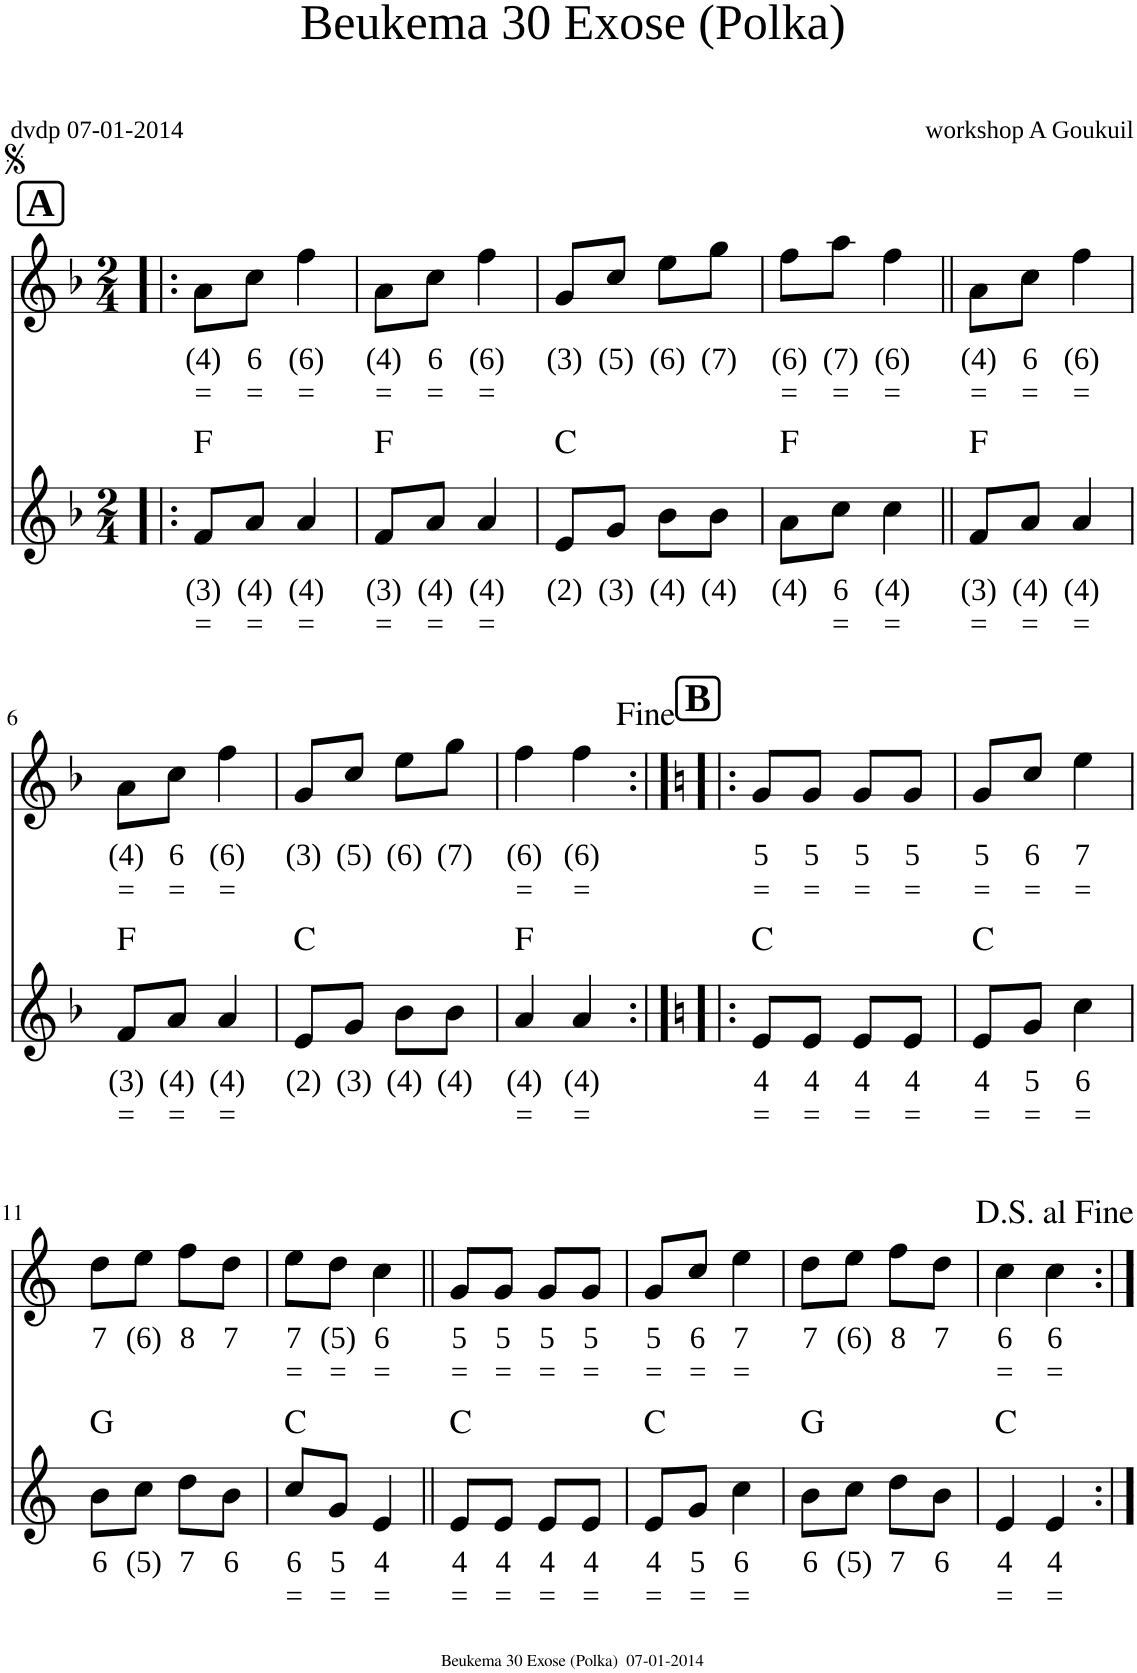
**kern	**text	**text	**harte	**kern	**text	**text
*part2	*part2	*part2	*part2	*part1	*part1	*part1
*staff2	*staff2	*staff2	*	*staff1	*staff1	*staff1
*I"Voice	*	*	*	*I"Voice	*	*
*clefG2	*	*	*	*clefG2	*	*
*k[b-]	*	*	*	*k[b-]	*	*
*M2/4	*	*	*	*M2/4	*	*
!!LO:REH:place=s1:a:B:cj:fs=14:t=A
=1!|:	=1!|:	=1!|:	=1!|:	=1!|:	=1!|:	=1!|:
!	!LO:LY:b	!LO:LY:b	!	!	!LO:LY:b	!LO:LY:b
8f/L	(3)	=	F:maj	8a\L	(4)	=
!	!LO:LY:b	!LO:LY:b	!	!	!LO:LY:b	!LO:LY:b
8a/J	(4)	=	.	8cc\J	6	=
!	!LO:LY:b	!LO:LY:b	!	!	!LO:LY:b	!LO:LY:b
4a/	(4)	=	.	4ff\	(6)	=
=2	=2	=2	=2	=2	=2	=2
!	!LO:LY:b	!LO:LY:b	!	!	!LO:LY:b	!LO:LY:b
8f/L	(3)	=	F:maj	8a\L	(4)	=
!	!LO:LY:b	!LO:LY:b	!	!	!LO:LY:b	!LO:LY:b
8a/J	(4)	=	.	8cc\J	6	=
!	!LO:LY:b	!LO:LY:b	!	!	!LO:LY:b	!LO:LY:b
4a/	(4)	=	.	4ff\	(6)	=
=3	=3	=3	=3	=3	=3	=3
!	!LO:LY:b	!	!	!	!LO:LY:b	!
8e/L	(2)	.	C:maj	8g/L	(3)	.
!	!LO:LY:b	!	!	!	!LO:LY:b	!
8g/J	(3)	.	.	8cc/J	(5)	.
!	!LO:LY:b	!	!	!	!LO:LY:b	!
8b-\L	(4)	.	.	8ee\L	(6)	.
!	!LO:LY:b	!	!	!	!LO:LY:b	!
8b-\J	(4)	.	.	8gg\J	(7)	.
=4	=4	=4	=4	=4	=4	=4
!	!LO:LY:b	!	!	!	!LO:LY:b	!LO:LY:b
8a\L	(4)	.	F:maj	8ff\L	(6)	=
!	!LO:LY:b	!LO:LY:b	!	!	!LO:LY:b	!LO:LY:b
8cc\J	6	=	.	8aa\J	(7)	=
!	!LO:LY:b	!LO:LY:b	!	!	!LO:LY:b	!LO:LY:b
4cc\	(4)	=	.	4ff\	(6)	=
=5||	=5||	=5||	=5||	=5||	=5||	=5||
!	!LO:LY:b	!LO:LY:b	!	!	!LO:LY:b	!LO:LY:b
8f/L	(3)	=	F:maj	8a\L	(4)	=
!	!LO:LY:b	!LO:LY:b	!	!	!LO:LY:b	!LO:LY:b
8a/J	(4)	=	.	8cc\J	6	=
!	!LO:LY:b	!LO:LY:b	!	!	!LO:LY:b	!LO:LY:b
4a/	(4)	=	.	4ff\	(6)	=
!!LO:LB:g=z
=6	=6	=6	=6	=6	=6	=6
!	!LO:LY:b	!LO:LY:b	!	!	!LO:LY:b	!LO:LY:b
8f/L	(3)	=	F:maj	8a\L	(4)	=
!	!LO:LY:b	!LO:LY:b	!	!	!LO:LY:b	!LO:LY:b
8a/J	(4)	=	.	8cc\J	6	=
!	!LO:LY:b	!LO:LY:b	!	!	!LO:LY:b	!LO:LY:b
4a/	(4)	=	.	4ff\	(6)	=
=7	=7	=7	=7	=7	=7	=7
!	!LO:LY:b	!	!	!	!LO:LY:b	!
8e/L	(2)	.	C:maj	8g/L	(3)	.
!	!LO:LY:b	!	!	!	!LO:LY:b	!
8g/J	(3)	.	.	8cc/J	(5)	.
!	!LO:LY:b	!	!	!	!LO:LY:b	!
8b-\L	(4)	.	.	8ee\L	(6)	.
!	!LO:LY:b	!	!	!	!LO:LY:b	!
8b-\J	(4)	.	.	8gg\J	(7)	.
=8	=8	=8	=8	=8	=8	=8
!	!LO:LY:b	!LO:LY:b	!	!	!LO:LY:b	!LO:LY:b
4a/	(4)	=	F:maj	4ff\	(6)	=
!	!LO:LY:b	!LO:LY:b	!	!	!LO:LY:b	!LO:LY:b
4a/	(4)	=	.	4ff\	(6)	=
!!LO:REH:place=s1:a:B:cj:fs=14:t=B
=9:|!|:	=9:|!|:	=9:|!|:	=9:|!|:	=9:|!|:	=9:|!|:	=9:|!|:
*k[]	*	*	*	*k[]	*	*
!	!LO:LY:b	!LO:LY:b	!	!	!LO:LY:b	!LO:LY:b
8e/L	4	=	C:maj	8g/L	5	=
!	!LO:LY:b	!LO:LY:b	!	!	!LO:LY:b	!LO:LY:b
8e/J	4	=	.	8g/J	5	=
!	!LO:LY:b	!LO:LY:b	!	!	!LO:LY:b	!LO:LY:b
8e/L	4	=	.	8g/L	5	=
!	!LO:LY:b	!LO:LY:b	!	!	!LO:LY:b	!LO:LY:b
8e/J	4	=	.	8g/J	5	=
=10	=10	=10	=10	=10	=10	=10
!	!LO:LY:b	!LO:LY:b	!	!	!LO:LY:b	!LO:LY:b
8e/L	4	=	C:maj	8g/L	5	=
!	!LO:LY:b	!LO:LY:b	!	!	!LO:LY:b	!LO:LY:b
8g/J	5	=	.	8cc/J	6	=
!	!LO:LY:b	!LO:LY:b	!	!	!LO:LY:b	!LO:LY:b
4cc\	6	=	.	4ee\	7	=
!!LO:LB:g=z
=11	=11	=11	=11	=11	=11	=11
!	!LO:LY:b	!	!	!	!LO:LY:b	!
8b\L	6	.	G:maj	8dd\L	7	.
!	!LO:LY:b	!	!	!	!LO:LY:b	!
8cc\J	(5)	.	.	8ee\J	(6)	.
!	!LO:LY:b	!	!	!	!LO:LY:b	!
8dd\L	7	.	.	8ff\L	8	.
!	!LO:LY:b	!	!	!	!LO:LY:b	!
8b\J	6	.	.	8dd\J	7	.
=12	=12	=12	=12	=12	=12	=12
!	!LO:LY:b	!LO:LY:b	!	!	!LO:LY:b	!LO:LY:b
8cc/L	6	=	C:maj	8ee\L	7	=
!	!LO:LY:b	!LO:LY:b	!	!	!LO:LY:b	!LO:LY:b
8g/J	5	=	.	8dd\J	(5)	=
!	!LO:LY:b	!LO:LY:b	!	!	!LO:LY:b	!LO:LY:b
4e/	4	=	.	4cc\	6	=
=13||	=13||	=13||	=13||	=13||	=13||	=13||
!	!LO:LY:b	!LO:LY:b	!	!	!LO:LY:b	!LO:LY:b
8e/L	4	=	C:maj	8g/L	5	=
!	!LO:LY:b	!LO:LY:b	!	!	!LO:LY:b	!LO:LY:b
8e/J	4	=	.	8g/J	5	=
!	!LO:LY:b	!LO:LY:b	!	!	!LO:LY:b	!LO:LY:b
8e/L	4	=	.	8g/L	5	=
!	!LO:LY:b	!LO:LY:b	!	!	!LO:LY:b	!LO:LY:b
8e/J	4	=	.	8g/J	5	=
=14	=14	=14	=14	=14	=14	=14
!	!LO:LY:b	!LO:LY:b	!	!	!LO:LY:b	!LO:LY:b
8e/L	4	=	C:maj	8g/L	5	=
!	!LO:LY:b	!LO:LY:b	!	!	!LO:LY:b	!LO:LY:b
8g/J	5	=	.	8cc/J	6	=
!	!LO:LY:b	!LO:LY:b	!	!	!LO:LY:b	!LO:LY:b
4cc\	6	=	.	4ee\	7	=
=15	=15	=15	=15	=15	=15	=15
!	!LO:LY:b	!	!	!	!LO:LY:b	!
8b\L	6	.	G:maj	8dd\L	7	.
!	!LO:LY:b	!	!	!	!LO:LY:b	!
8cc\J	(5)	.	.	8ee\J	(6)	.
!	!LO:LY:b	!	!	!	!LO:LY:b	!
8dd\L	7	.	.	8ff\L	8	.
!	!LO:LY:b	!	!	!	!LO:LY:b	!
8b\J	6	.	.	8dd\J	7	.
=16	=16	=16	=16	=16	=16	=16
!	!LO:LY:b	!LO:LY:b	!	!	!LO:LY:b	!LO:LY:b
4e/	4	=	C:maj	4cc\	6	=
!	!LO:LY:b	!LO:LY:b	!	!	!LO:LY:b	!LO:LY:b
4e/	4	=	.	4cc\	6	=
=:|!	=:|!	=:|!	=:|!	=:|!	=:|!	=:|!
*-	*-	*-	*-	*-	*-	*-
